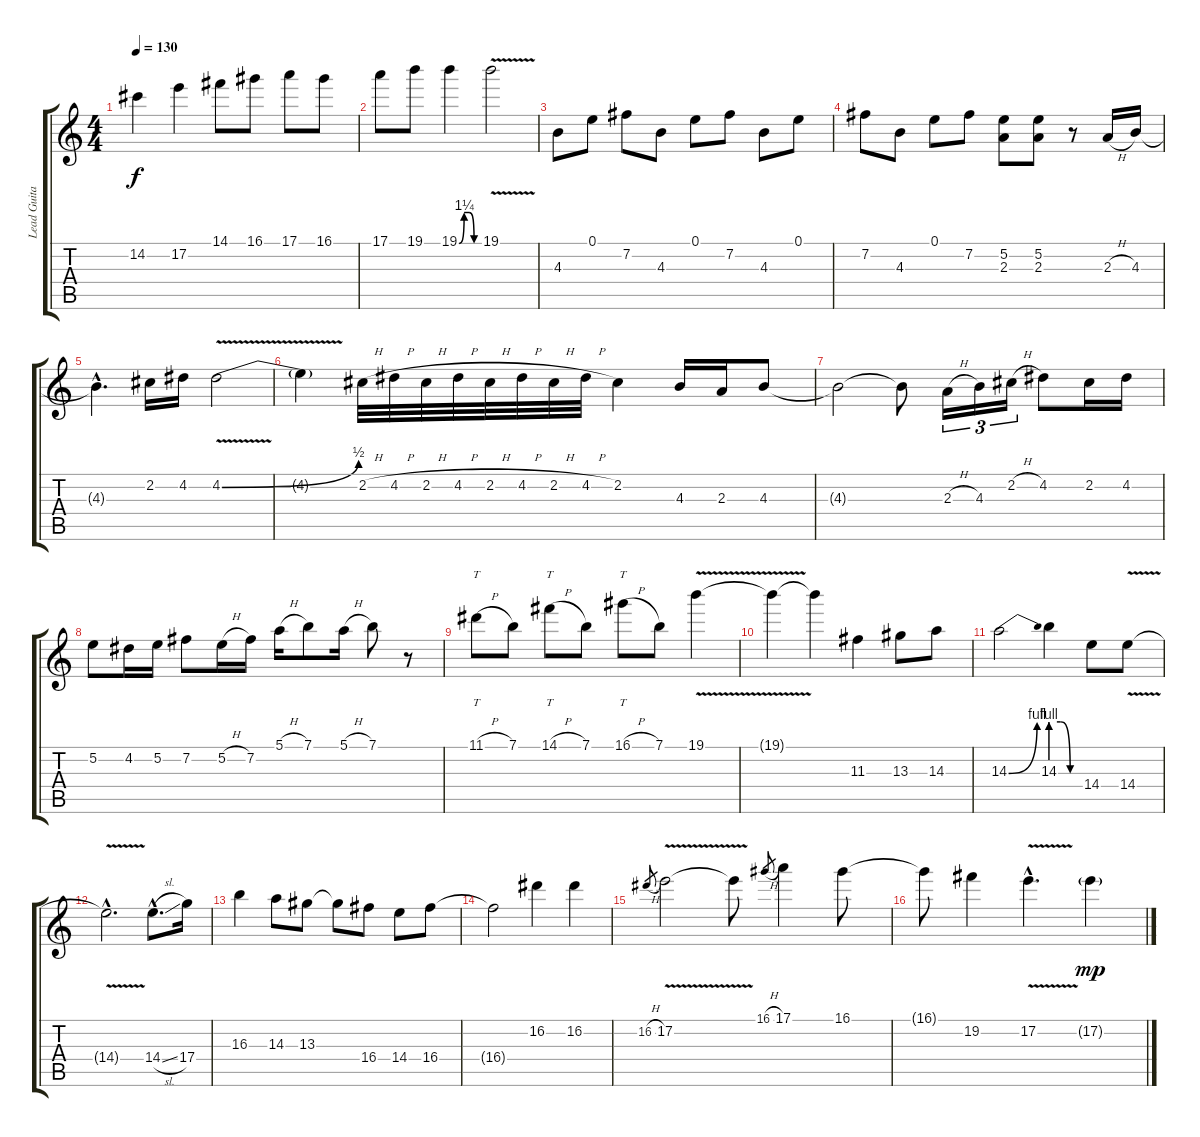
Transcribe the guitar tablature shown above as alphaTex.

\track ("Lead Guitar" "Lead Guita") {instrument distortionguitar}
\staff {score tabs}
\tuning (E4 B3 G3 D3 A2 E2) {hide}
\ts (4 4)
\tempo 130
\clef g2
\ks c
14.2{t}.4{dy f} 17.2.4 14.1.8 16.1.8 17.1.8 16.1.8 |
17.1.8 19.1.8 19.1{be (custom 0 0 15 5 30 5 45 0 60 0)}.4 19.1{v}.2 |
4.3.8 0.1.8 7.2.8 4.3.8 0.1.8 7.2.8 4.3.8 0.1.8 |
7.2.8 4.3.8 0.1.8 7.2.8 (5.2 2.3).8 (5.2 2.3).8 r.8 2.3{h}.16 4.3.16 |
4.3{hac t}.4{d} 2.2.16 4.2.16 4.2{be (bend 0 0 60 2) v}.2 |
4.2{t}.4 2.2{h}.32 4.2{h}.32 2.2{h}.32 4.2{h}.32 2.2{h}.32 4.2{h}.32 2.2{h}.32 4.2{h}.32 2.2.4 4.3.16 2.3.16 4.3.8 |
4.3{t}.2 4.3{t}.8 2.3{h}.16{tu (3 2)} 4.3.16{tu (3 2)} 2.2{h}.16{tu (3 2)} 4.2.8 2.2.16 4.2.16 |
5.2.8 4.2.16 5.2.16 7.2.8 5.2{h}.16 7.2.16 5.1{h}.16 7.1.8 5.1{h}.16 7.1.8 r.8 |
11.1{h}.8{tt} 7.1.8 14.1{h}.8{tt} 7.1.8 16.1{h}.8{tt} 7.1.8 19.1{v}.4 |
19.1{t}.4 19.1{t}.4 11.3.4 13.3.8 14.3.8 |
14.3{be (bend 0 0 60 4)}.2 14.3{be (custom 0 4 20 4 40 0 60 0)}.4 14.4.8 14.4{v}.8 |
14.4{hac t}.2{d} 14.4{sl hac}.8{d} 17.4.16 |
16.3.4 14.3.8 13.3.8 13.3{t}.8 16.4.8 14.4.8 16.4.8 |
16.4{t}.2 16.2.4 16.2.4 |
16.2{h}.8{gr} 17.2{v}.2 17.2{t}.8 16.1{h}.8{gr} 17.1.4 16.1.8 |
16.1{t}.8 19.2.4 17.2{v hac}.4{d} 17.2{ss g}.4{dy mp}
